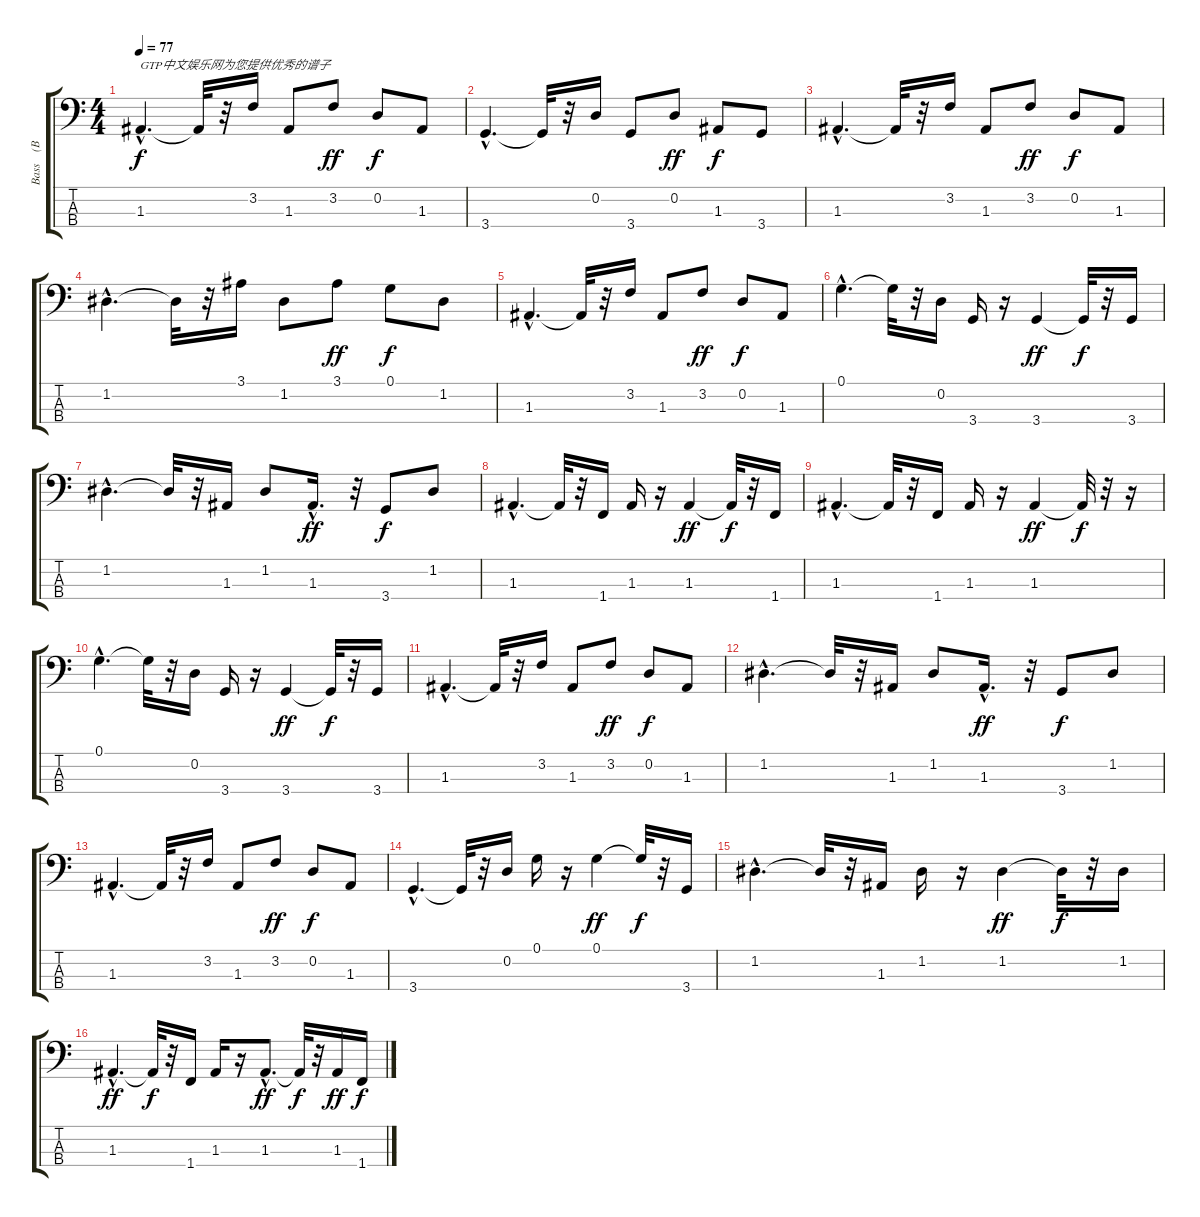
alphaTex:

\track ("Bass    (BB)" "Bass    (B") {instrument electricbassfinger}
\staff {score tabs}
\tuning (G2 D2 A1 E1) {hide}
\ts (4 4)
\tempo 77
\clef f4
\ks c
1.3{hac}.4{d txt "GTP中文娱乐网为您提供优秀的谱子" dy f instrument electricbassfinger} 1.3{t}.32 r.32 3.2.16 1.3.8 3.2.8{dy ff} 0.2.8{dy f} 1.3.8 |
3.4{hac}.4{d} 3.4{t}.32 r.32 0.2.16 3.4.8 0.2.8{dy ff} 1.3.8{dy f} 3.4.8 |
1.3{hac}.4{d} 1.3{t}.32 r.32 3.2.16 1.3.8 3.2.8{dy ff} 0.2.8{dy f} 1.3.8 |
1.2{hac}.4{d} 1.2{t}.32 r.32 3.1.16 1.2.8 3.1.8{dy ff} 0.1.8{dy f} 1.2.8 |
1.3{hac}.4{d} 1.3{t}.32 r.32 3.2.16 1.3.8 3.2.8{dy ff} 0.2.8{dy f} 1.3.8 |
0.1{hac}.4{d} 0.1{t}.32 r.32 0.2.16 3.4.16 r.16 3.4.4{dy ff} 3.4{t}.32{dy f} r.32 3.4.16 |
1.2{hac}.4{d} 1.2{t}.32 r.32 1.3.16 1.2.8 1.3{hac}.16{d dy ff} r.32 3.4.8{dy f} 1.2.8 |
1.3{hac}.4{d} 1.3{t}.32 r.32 1.4.16 1.3.16 r.16 1.3.4{dy ff} 1.3{t}.32{dy f} r.32 1.4.16 |
1.3{hac}.4{d} 1.3{t}.32 r.32 1.4.16 1.3.16 r.16 1.3.4{dy ff} 1.3{t}.32{dy f} r.32 r.16 |
0.1{hac}.4{d} 0.1{t}.32 r.32 0.2.16 3.4.16 r.16 3.4.4{dy ff} 3.4{t}.32{dy f} r.32 3.4.16 |
1.3{hac}.4{d} 1.3{t}.32 r.32 3.2.16 1.3.8 3.2.8{dy ff} 0.2.8{dy f} 1.3.8 |
1.2{hac}.4{d} 1.2{t}.32 r.32 1.3.16 1.2.8 1.3{hac}.16{d dy ff} r.32 3.4.8{dy f} 1.2.8 |
1.3{hac}.4{d} 1.3{t}.32 r.32 3.2.16 1.3.8 3.2.8{dy ff} 0.2.8{dy f} 1.3.8 |
3.4{hac}.4{d} 3.4{t}.32 r.32 0.2.16 0.1.16 r.16 0.1.4{dy ff} 0.1{t}.32{dy f} r.32 3.4.16 |
1.2{hac}.4{d} 1.2{t}.32 r.32 1.3.16 1.2.16 r.16 1.2.4{dy ff} 1.2{t}.32{dy f} r.32 1.2.16 |
1.3{hac}.4{d dy ff} 1.3{t}.32{dy f} r.32 1.4.16 1.3.16 r.16 1.3{hac}.8{d dy ff} 1.3{t}.32{dy f} r.32 1.3.16{dy ff} 1.4.16{dy f}
